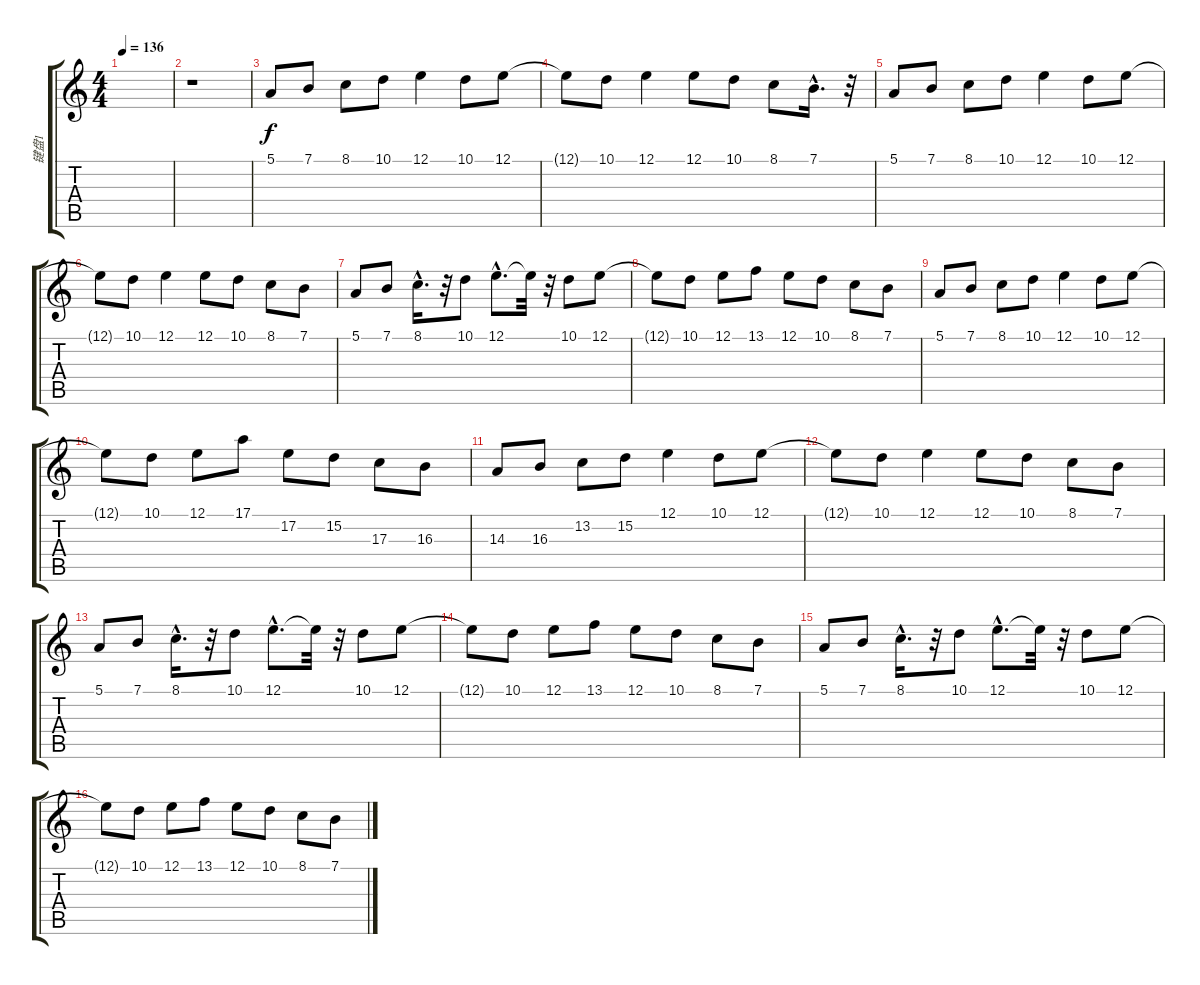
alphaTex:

\track ("键盘1" "键盘1") {instrument percussiveorgan}
\staff {score tabs}
\tuning (E4 B3 G3 D3 A2 E2) {hide}
\ts (4 4)
\tempo 136
\clef g2
\ks c
|
r.1 |
5.1.8 7.1.8 8.1.8 10.1.8 12.1.4 10.1.8 12.1.8 |
12.1{t}.8 10.1.8 12.1.4 12.1.8 10.1.8 8.1.8 7.1{hac}.16{d} r.32 |
5.1.8 7.1.8 8.1.8 10.1.8 12.1.4 10.1.8 12.1.8 |
12.1{t}.8 10.1.8 12.1.4 12.1.8 10.1.8 8.1.8 7.1.8 |
5.1.8 7.1.8 8.1{hac}.16{d} r.32 10.1.8 12.1{hac}.8{d} 12.1{t}.32 r.32 10.1.8 12.1.8 |
12.1{t}.8 10.1.8 12.1.8 13.1.8 12.1.8 10.1.8 8.1.8 7.1.8 |
5.1.8 7.1.8 8.1.8 10.1.8 12.1.4 10.1.8 12.1.8 |
12.1{t}.8 10.1.8 12.1.8 17.1.8 17.2.8 15.2.8 17.3.8 16.3.8 |
14.3.8 16.3.8 13.2.8 15.2.8 12.1.4 10.1.8 12.1.8 |
12.1{t}.8 10.1.8 12.1.4 12.1.8 10.1.8 8.1.8 7.1.8 |
5.1.8 7.1.8 8.1{hac}.16{d} r.32 10.1.8 12.1{hac}.8{d} 12.1{t}.32 r.32 10.1.8 12.1.8 |
12.1{t}.8 10.1.8 12.1.8 13.1.8 12.1.8 10.1.8 8.1.8 7.1.8 |
5.1.8 7.1.8 8.1{hac}.16{d} r.32 10.1.8 12.1{hac}.8{d} 12.1{t}.32 r.32 10.1.8 12.1.8 |
12.1{t}.8 10.1.8 12.1.8 13.1.8 12.1.8 10.1.8 8.1.8 7.1.8
